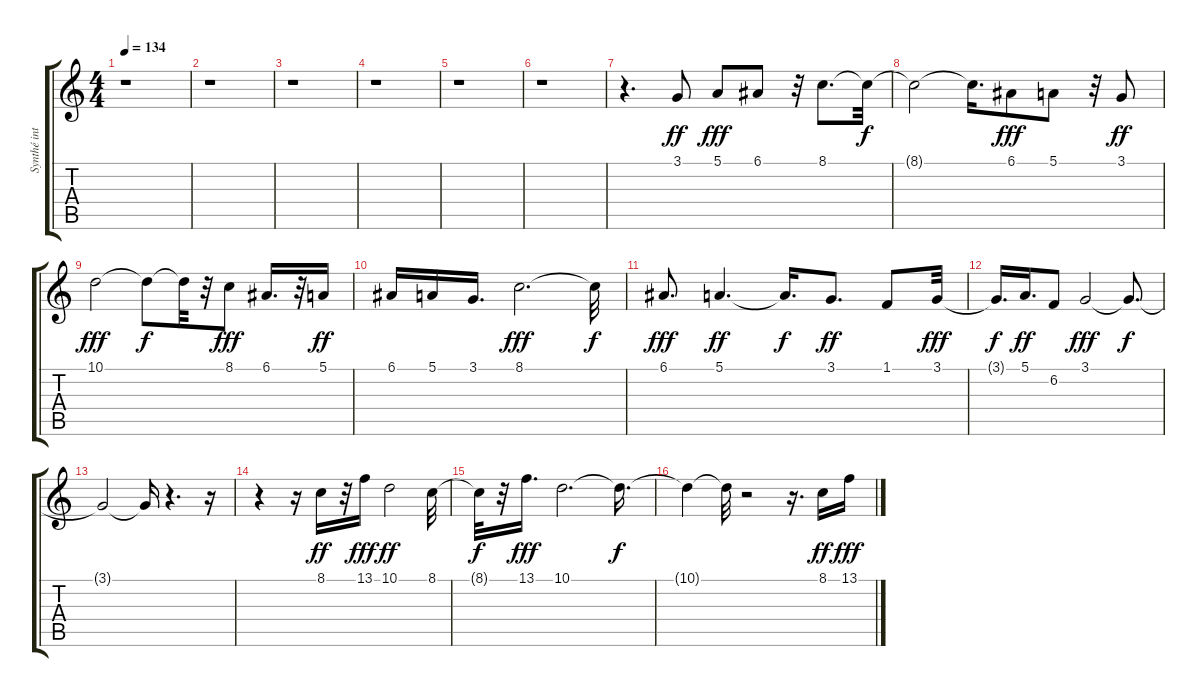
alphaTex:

\track ("Synthé intro" "Synthé int") {instrument lead8bassandlead}
\staff {score tabs}
\tuning (E4 B3 G3 D3 A2 E2) {hide}
\ts (4 4)
\tempo 134
\clef g2
\ks c
r.1{dy f} |
r.1 |
r.1 |
r.1 |
r.1 |
r.1 |
r.4{d} 3.1.8{dy ff} 5.1.8{dy fff} 6.1.8 r.32 8.1.8{d} 8.1{t}.32{dy f} |
8.1{t}.2 8.1{t}.16{d} 6.1.8{dy fff} 5.1.8 r.32 3.1.8{dy ff} |
10.1.2{dy fff} 10.1{t}.8{dy f} 10.1{t}.32 r.32 8.1.8{dy fff} 6.1.16{d} r.32 5.1.16{dy ff} |
6.1.16 5.1.16 3.1.16{d} 8.1.2{d dy fff} 8.1{t}.32{dy f} |
6.1.8{d dy fff} 5.1.4{d dy ff} 5.1{t}.16{d dy f} 3.1.8{d dy ff} 1.1.8 3.1.32{dy fff} |
3.1{t}.16{d dy f} 5.1.16{d dy ff} 6.2.8 3.1.2{dy fff} 3.1{t}.8{d dy f} |
3.1{t}.2 3.1{t}.16 r.4{d} r.16 |
r.4 r.16 8.1.16{dy ff} r.32 13.1.16{dy fff} 10.1.2{dy ff} 8.1.32 |
8.1{t}.32{dy f} r.32 13.1.16{d dy fff} 10.1.2{d} 10.1{t}.16{d dy f} |
10.1{t}.4 10.1{t}.32 r.2 r.16{d} 8.1.16{dy ff} 13.1.16{dy fff}
